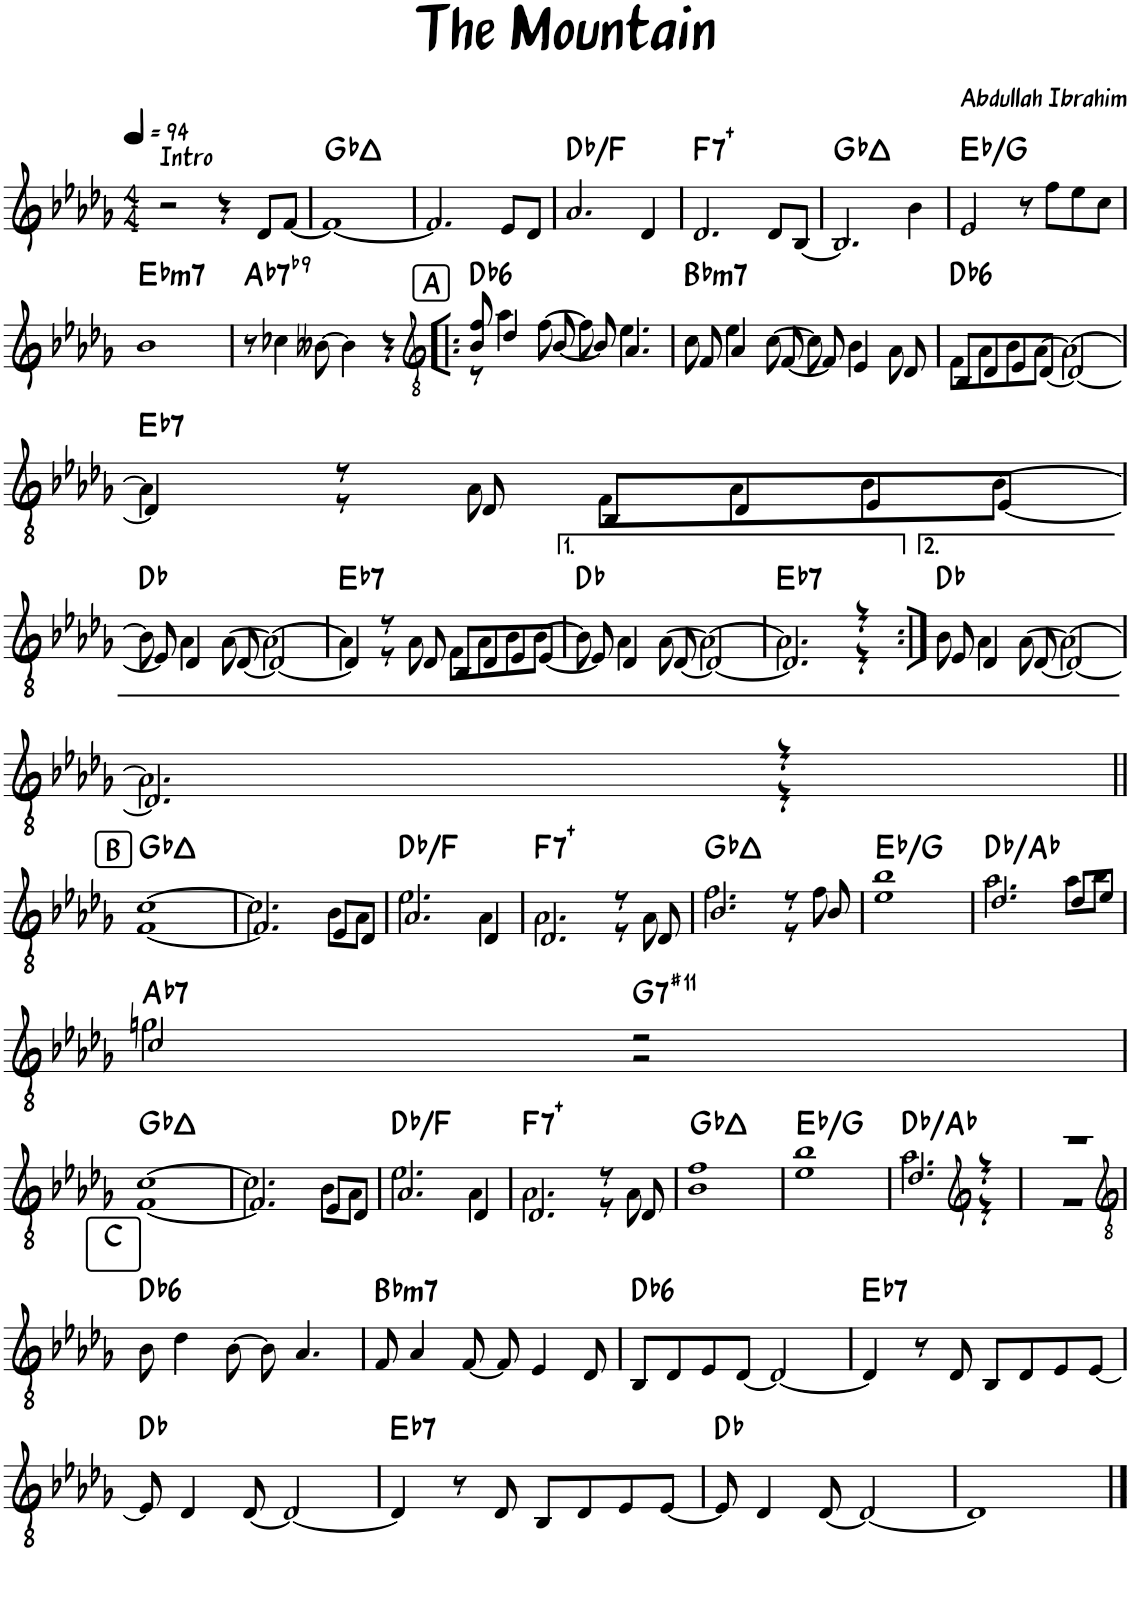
**kern	**harte
*part1	*part1
*staff1	*
*I"Piano	*
*I'Pno.	*
*clefG2	*
*k[b-e-a-d-g-]	*
*M4/4	*
*MM94	*
=1	=1
!LO:TX:a:B:t=Intro	!
2r	.
4r	.
8d-/L	.
[8f/J	.
=2	=2
1f_	Gb:maj
=3	=3
2.f/]	.
8e-/L	.
8d-/J	.
=4	=4
2.a-/	Db:maj/3
4d-/	.
=5	=5
!	!LO:H:kt=7+
2.d-/	F:aug(b7)
8d-/L	.
[8B-/J	.
=6	=6
2.B-/]	Gb:maj
4b-\	.
=7	=7
2e-/	Eb:maj/3
8r	.
8ff\L	.
8ee-\	.
8cc\J	.
!!LO:LB:g=z
=8	=8
!	!LO:H:kt=m7
1b-	Eb:min7
=9	=9
!	!LO:H:kt=7
8r	Ab:7(b9)
4cc-X\	.
[8b--X\	.
4b--\]	.
4r	.
!!LO:REH:place=s1:a:B:rj:fs=14:t=A
=10!|:	=10!|:
*clefGv2	*
*^	*
!	!	!LO:H:kt=6
8B-/ 8f/	8r	Db:maj6
4d-/	4a-\	.
[<8B-/	[>8f\	.
8B-/]	8f\]	.
4.A-/	4.e-\	.
=11	=11	=11
!	!	!LO:H:kt=m7
8F/	8c\	Bb:min7
4A-/	4e-\	.
[<8F/	[>8c\	.
8F/]	8c\]	.
4E-/	4B-\	.
8D-/	8A-\	.
=12	=12	=12
!	!	!LO:H:kt=6
8BB-/L	8F\L	Db:maj6
8D-/	8A-\	.
8E-/	8B-\	.
[<8D-/J	[>8A-\J	.
2D-/_	2A-\_	.
!!LO:LB:g=z	!!
=13	=13	=13
!	!	!LO:H:kt=7
4D-/]	4A-\]	Eb:7
8r	8r	.
8D-/	8A-\	.
8BB-/L	8F\L	.
8D-/	8A-\	.
8E-/	8B-\	.
[<8E-/J	[>8B-\J	.
!!LO:LB:g=z	!!
=14	=14	=14
8E-/]	8B-\]	Db:maj
4D-/	4A-\	.
[<8D-/	[>8A-\	.
2D-/_	2A-\_	.
=15	=15	=15
!	!	!LO:H:kt=7
4D-/]	4A-\]	Eb:7
8r	8r	.
8D-/	8A-\	.
8BB-/L	8F\L	.
8D-/	8A-\	.
8E-/	8B-\	.
[<8E-/J	[>8B-\J	.
=16	=16	=16
8E-/]	8B-\]	Db:maj
4D-/	4A-\	.
[<8D-/	[>8A-\	.
2D-/_	2A-\_	.
=17	=17	=17
!	!	!LO:H:kt=7
2.D-/]	2.A-\]	Eb:7
4r	4r	.
=18:|!	=18:|!	=18:|!
8E-/	8B-\	Db:maj
4D-/	4A-\	.
[<8D-/	[>8A-\	.
2D-/_	2A-\_	.
!!LO:LB:g=z	!!
=19	=19	=19
2.D-/]	2.A-\]	.
4r	4r	.
!!LO:LB:g=z	!!
!!LO:REH:place=s1:a:B:rj:fs=14:t=B	!!
=20||	=20||	=20||
[<1F	[>1c	Gb:maj
=21	=21	=21
2.F/]	2.c\]	.
8E-/L	8B-\L	.
8D-/J	8A-\J	.
=22	=22	=22
2.A-/	2.e-\	Db:maj/3
4D-/	4A-\	.
=23	=23	=23
!	!	!LO:H:kt=7+
2.D-/	2.A-\	F:aug(b7)
8r	8r	.
8D-/	8A-\	.
=24	=24	=24
2.B-/	2.f\	Gb:maj
8r	8r	.
8B-/	8f\	.
=25	=25	=25
1e-	1b-	Eb:maj/3
=26	=26	=26
2.d-/	2.a-\	Db:maj/5
8d-/L	8a-\L	.
8e-/J	8b-\J	.
!!LO:LB:g=z	!!
=27	=27	=27
!	!	!LO:H:kt=7
2c/	2gn\	Ab:7
!	!	!LO:H:kt=7
2r	2r	G:7(#11)
!!LO:LB:g=z	!!
=28	=28	=28
[<1F	[>1c	Gb:maj
=29	=29	=29
2.F/]	2.c\]	.
8E-/L	8B-\L	.
8D-/J	8A-\J	.
=30	=30	=30
2.A-/	2.e-\	Db:maj/3
4D-/	4A-\	.
=31	=31	=31
!	!	!LO:H:kt=7+
2.D-/	2.A-\	F:aug(b7)
8r	8r	.
8D-/	8A-\	.
=32	=32	=32
1B-	1f	Gb:maj
=33	=33	=33
1e-	1b-	Eb:maj/3
=34	=34	=34
2.d-/	2.a-\	Db:maj/5
*clefG2	*	*
4r	4r	.
=35	=35	=35
1r	1r	.
*v	*v	*
!!LO:LB:g=z
!!LO:REH:place=s1:a:t=
!!LO:REH:place=s1:a:B:rj:fs=14:t=C
=36	=36
*clefGv2	*
*^	*
!	!	!LO:H:kt=6
*v	*v	*
8B-\	Db:maj6
4d-\	.
[8B-\	.
8B-\]	.
4.A-/	.
=37	=37
!	!LO:H:kt=m7
8F/	Bb:min7
4A-/	.
[8F/	.
8F/]	.
4E-/	.
8D-/	.
=38	=38
!	!LO:H:kt=6
8BB-/L	Db:maj6
8D-/	.
8E-/	.
[8D-/J	.
2D-/_	.
=39	=39
!	!LO:H:kt=7
4D-/]	Eb:7
8r	.
8D-/	.
8BB-/L	.
8D-/	.
8E-/	.
[8E-/J	.
!!LO:LB:g=z
=40	=40
8E-/]	Db:maj
4D-/	.
[8D-/	.
2D-/_	.
=41	=41
!	!LO:H:kt=7
4D-/]	Eb:7
8r	.
8D-/	.
8BB-/L	.
8D-/	.
8E-/	.
[8E-/J	.
=42	=42
8E-/]	Db:maj
4D-/	.
[8D-/	.
2D-/_	.
=43	=43
1D-]	.
==	==
*-	*-
